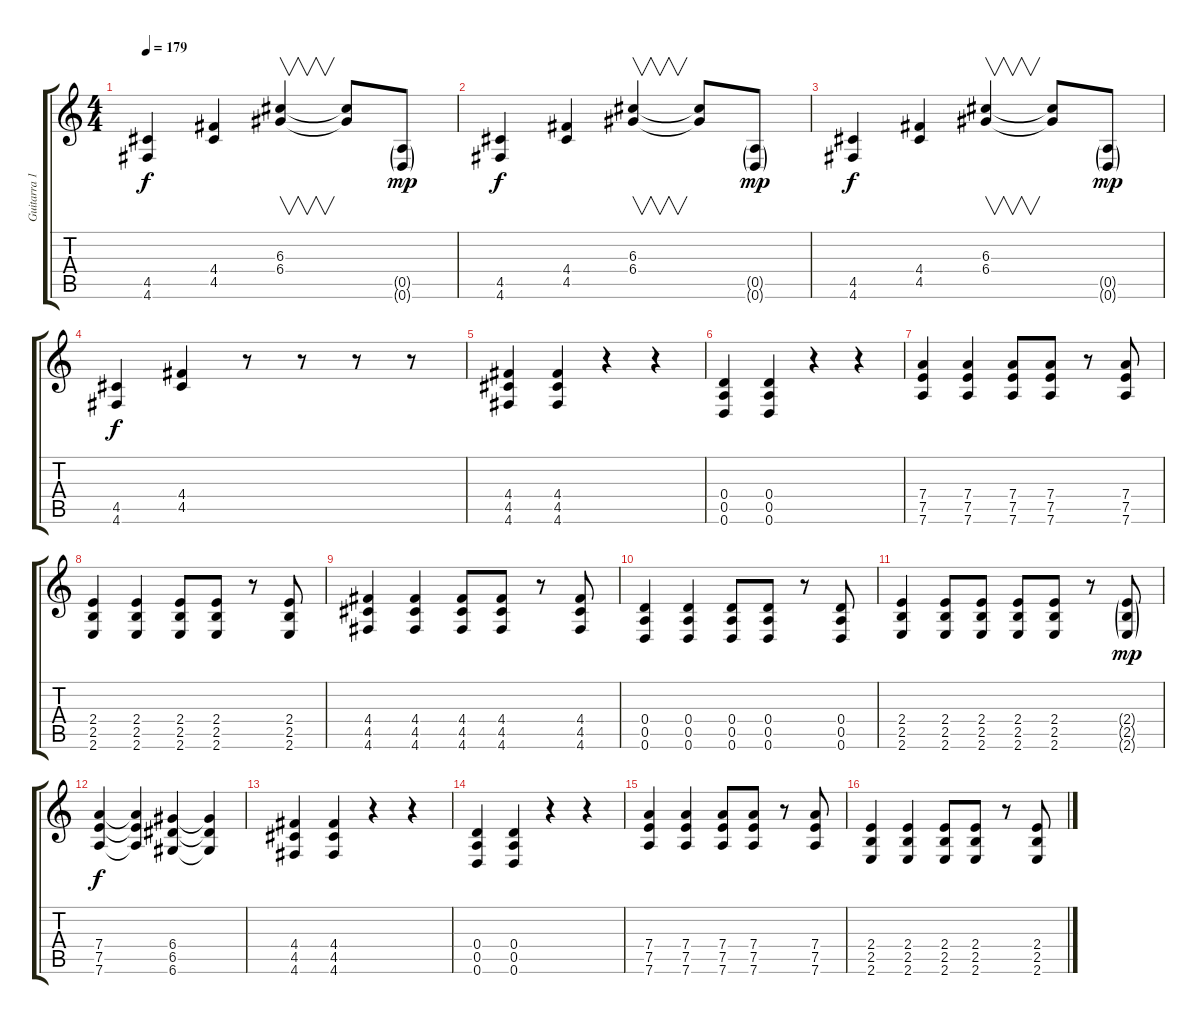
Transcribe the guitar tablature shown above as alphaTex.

\track ("Guitarra 1" "Guitarra 1") {instrument acousticguitarnylon}
\staff {score tabs}
\tuning (E4 B3 G3 D3 A2 D2) {hide}
\ts (4 4)
\tempo 179
\clef g2
\ks c
(4.5 4.6).4{dy f instrument acousticguitarsteel} (4.4 4.5).4 (6.3 6.4).4{v} (6.3{t} 6.4{t}).8 (0.5{g} 0.6{g}).8{dy mp} |
(4.5 4.6).4{dy f} (4.4 4.5).4 (6.3 6.4).4{v} (6.3{t} 6.4{t}).8 (0.5{g} 0.6{g}).8{dy mp} |
(4.5 4.6).4{dy f} (4.4 4.5).4 (6.3 6.4).4{v} (6.3{t} 6.4{t}).8 (0.5{g} 0.6{g}).8{dy mp} |
(4.5 4.6).4{dy f} (4.4 4.5).4 r.8 r.8 r.8 r.8 |
(4.4 4.5 4.6).4{instrument distortionguitar} (4.4 4.5 4.6).4 r.4 r.4 |
(0.4 0.5 0.6).4 (0.4 0.5 0.6).4 r.4 r.4 |
(7.4 7.5 7.6).4 (7.4 7.5 7.6).4 (7.4 7.5 7.6).8 (7.4 7.5 7.6).8 r.8 (7.4 7.5 7.6).8 |
(2.4 2.5 2.6).4 (2.4 2.5 2.6).4 (2.4 2.5 2.6).8 (2.4 2.5 2.6).8 r.8 (2.4 2.5 2.6).8 |
(4.4 4.5 4.6).4 (4.4 4.5 4.6).4 (4.4 4.5 4.6).8 (4.4 4.5 4.6).8 r.8 (4.4 4.5 4.6).8 |
(0.4 0.5 0.6).4 (0.4 0.5 0.6).4 (0.4 0.5 0.6).8 (0.4 0.5 0.6).8 r.8 (0.4 0.5 0.6).8 |
(2.4 2.5 2.6).4 (2.4 2.5 2.6).8 (2.4 2.5 2.6).8 (2.4 2.5 2.6).8 (2.4 2.5 2.6).8 r.8 (2.4{g} 2.5{g} 2.6{g}).8{dy mp} |
(7.4 7.5 7.6).4{dy f} (7.4{t} 7.5{t} 7.6{t}).4 (6.4 6.5 6.6).4 (6.4{t} 6.5{t} 6.6{t}).4 |
(4.4 4.5 4.6).4{instrument distortionguitar} (4.4 4.5 4.6).4 r.4 r.4 |
(0.4 0.5 0.6).4 (0.4 0.5 0.6).4 r.4 r.4 |
(7.4 7.5 7.6).4 (7.4 7.5 7.6).4 (7.4 7.5 7.6).8 (7.4 7.5 7.6).8 r.8 (7.4 7.5 7.6).8 |
(2.4 2.5 2.6).4 (2.4 2.5 2.6).4 (2.4 2.5 2.6).8 (2.4 2.5 2.6).8 r.8 (2.4 2.5 2.6).8
